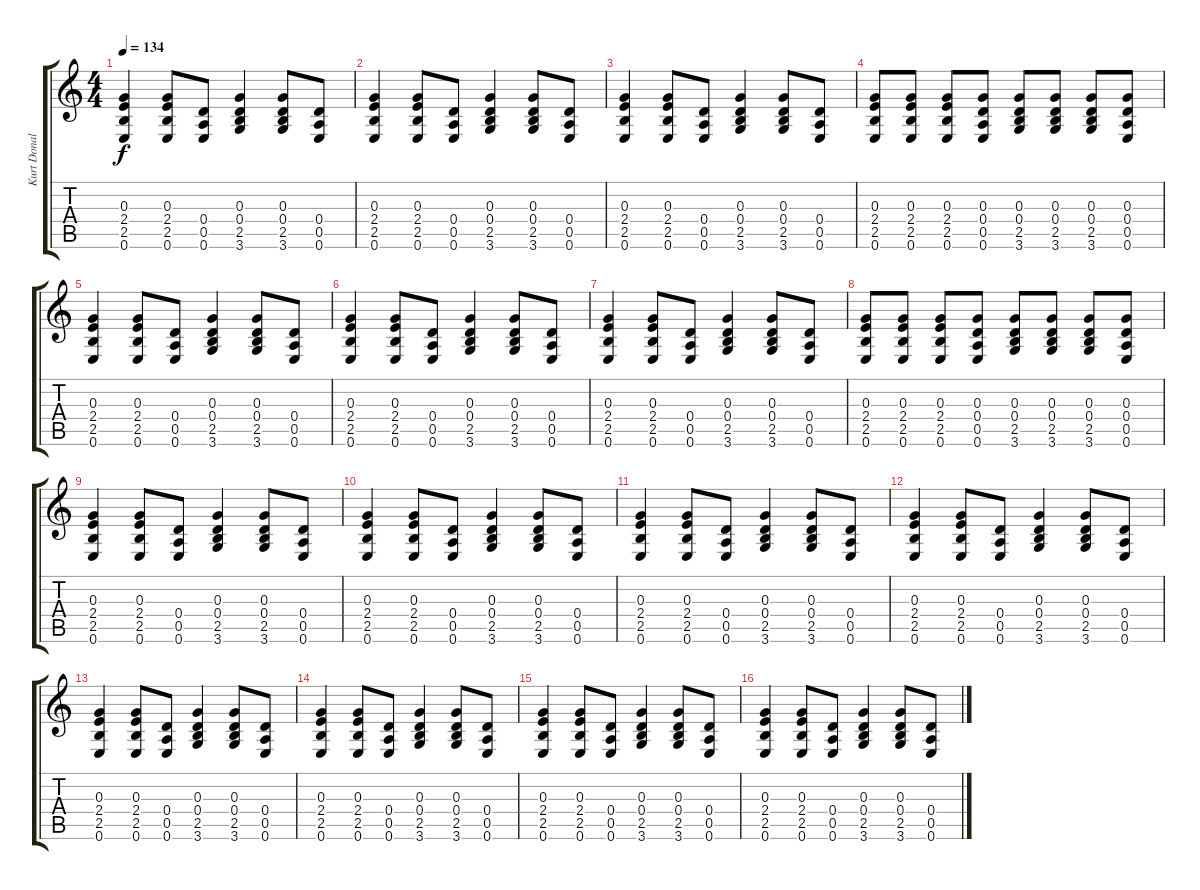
\track ("Kurt Donald Cobain (Guitar)" "Kurt Donal") {instrument electricguitarclean}
\staff {score tabs}
\tuning (E4 B3 G3 D3 A2 E2) {hide}
\ts (4 4)
\tempo 134
\clef g2
\ks c
(0.3 2.4 2.5 0.6).4{dy f instrument electricguitarclean} (0.3 2.4 2.5 0.6).8 (0.4 0.5 0.6).8 (0.3 0.4 2.5 3.6).4 (0.3 0.4 2.5 3.6).8 (0.4 0.5 0.6).8 |
(0.3 2.4 2.5 0.6).4 (0.3 2.4 2.5 0.6).8 (0.4 0.5 0.6).8 (0.3 0.4 2.5 3.6).4 (0.3 0.4 2.5 3.6).8 (0.4 0.5 0.6).8 |
(0.3 2.4 2.5 0.6).4 (0.3 2.4 2.5 0.6).8 (0.4 0.5 0.6).8 (0.3 0.4 2.5 3.6).4 (0.3 0.4 2.5 3.6).8 (0.4 0.5 0.6).8 |
(0.3 2.4 2.5 0.6).8 (0.3 2.4 2.5 0.6).8 (0.3 2.4 2.5 0.6).8 (0.3 0.4 0.5 0.6).8 (0.3 0.4 2.5 3.6).8 (0.3 0.4 2.5 3.6).8 (0.3 0.4 2.5 3.6).8 (0.3 0.4 0.5 0.6).8 |
(0.3 2.4 2.5 0.6).4 (0.3 2.4 2.5 0.6).8 (0.4 0.5 0.6).8 (0.3 0.4 2.5 3.6).4 (0.3 0.4 2.5 3.6).8 (0.4 0.5 0.6).8 |
(0.3 2.4 2.5 0.6).4 (0.3 2.4 2.5 0.6).8 (0.4 0.5 0.6).8 (0.3 0.4 2.5 3.6).4 (0.3 0.4 2.5 3.6).8 (0.4 0.5 0.6).8 |
(0.3 2.4 2.5 0.6).4 (0.3 2.4 2.5 0.6).8 (0.4 0.5 0.6).8 (0.3 0.4 2.5 3.6).4 (0.3 0.4 2.5 3.6).8 (0.4 0.5 0.6).8 |
(0.3 2.4 2.5 0.6).8 (0.3 2.4 2.5 0.6).8 (0.3 2.4 2.5 0.6).8 (0.3 0.4 0.5 0.6).8 (0.3 0.4 2.5 3.6).8 (0.3 0.4 2.5 3.6).8 (0.3 0.4 2.5 3.6).8 (0.3 0.4 0.5 0.6).8 |
(0.3 2.4 2.5 0.6).4 (0.3 2.4 2.5 0.6).8 (0.4 0.5 0.6).8 (0.3 0.4 2.5 3.6).4 (0.3 0.4 2.5 3.6).8 (0.4 0.5 0.6).8 |
(0.3 2.4 2.5 0.6).4 (0.3 2.4 2.5 0.6).8 (0.4 0.5 0.6).8 (0.3 0.4 2.5 3.6).4 (0.3 0.4 2.5 3.6).8 (0.4 0.5 0.6).8 |
(0.3 2.4 2.5 0.6).4 (0.3 2.4 2.5 0.6).8 (0.4 0.5 0.6).8 (0.3 0.4 2.5 3.6).4 (0.3 0.4 2.5 3.6).8 (0.4 0.5 0.6).8 |
(0.3 2.4 2.5 0.6).4 (0.3 2.4 2.5 0.6).8 (0.4 0.5 0.6).8 (0.3 0.4 2.5 3.6).4 (0.3 0.4 2.5 3.6).8 (0.4 0.5 0.6).8 |
(0.3 2.4 2.5 0.6).4 (0.3 2.4 2.5 0.6).8 (0.4 0.5 0.6).8 (0.3 0.4 2.5 3.6).4 (0.3 0.4 2.5 3.6).8 (0.4 0.5 0.6).8 |
(0.3 2.4 2.5 0.6).4 (0.3 2.4 2.5 0.6).8 (0.4 0.5 0.6).8 (0.3 0.4 2.5 3.6).4 (0.3 0.4 2.5 3.6).8 (0.4 0.5 0.6).8 |
(0.3 2.4 2.5 0.6).4 (0.3 2.4 2.5 0.6).8 (0.4 0.5 0.6).8 (0.3 0.4 2.5 3.6).4 (0.3 0.4 2.5 3.6).8 (0.4 0.5 0.6).8 |
(0.3 2.4 2.5 0.6).4 (0.3 2.4 2.5 0.6).8 (0.4 0.5 0.6).8 (0.3 0.4 2.5 3.6).4 (0.3 0.4 2.5 3.6).8 (0.4 0.5 0.6).8
